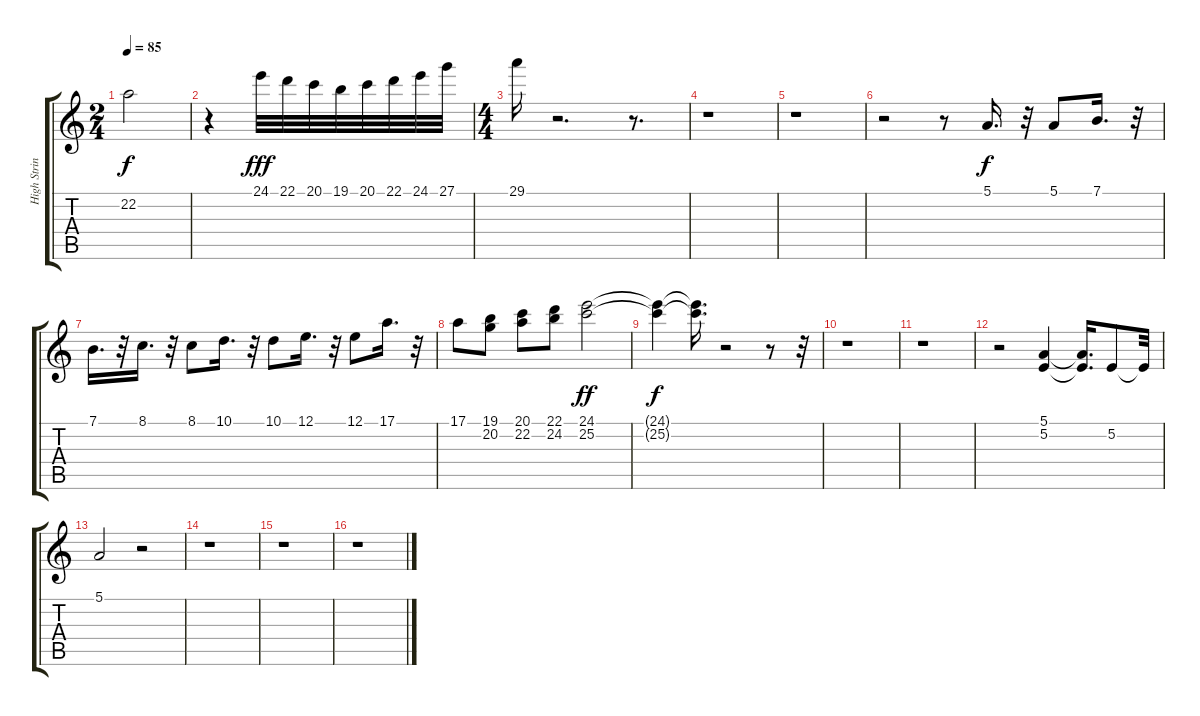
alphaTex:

\track ("High Strings" "High Strin") {instrument stringensemble1}
\staff {score tabs}
\tuning (E4 B3 G3 D3 A2 E2) {hide}
\ts (2 4)
\tempo 85
\clef g2
\ks c
22.2{t}.2{dy f} |
r.4 24.1.32{dy fff} 22.1.32 20.1.32 19.1.32 20.1.32 22.1.32 24.1.32 27.1.32 |
\ts (4 4)
29.1.16 r.2{d} r.8{d} |
r.1 |
r.1 |
r.2 r.8 5.1.16{d dy f} r.32 5.1.8 7.1.16{d} r.32 |
7.1.16{d} r.32 8.1.16{d} r.32 8.1.8 10.1.16{d} r.32 10.1.8 12.1.16{d} r.32 12.1.8 17.1.16{d} r.32 |
17.1.8 (19.1 20.2).8 (20.1 22.2).8 (22.1 24.2).8 (24.1 25.2).2{dy ff} |
(24.1{t} 25.2{t}).4{dy f} (24.1{t} 25.2{t}).16{d} r.2 r.8 r.32 |
r.1 |
r.1 |
r.2 (5.1 5.2).4 (5.1{t} 5.2{t}).16{d} 5.2.8 5.2{t}.32 |
5.1.2 r.2 |
r.1 |
r.1 |
r.1
